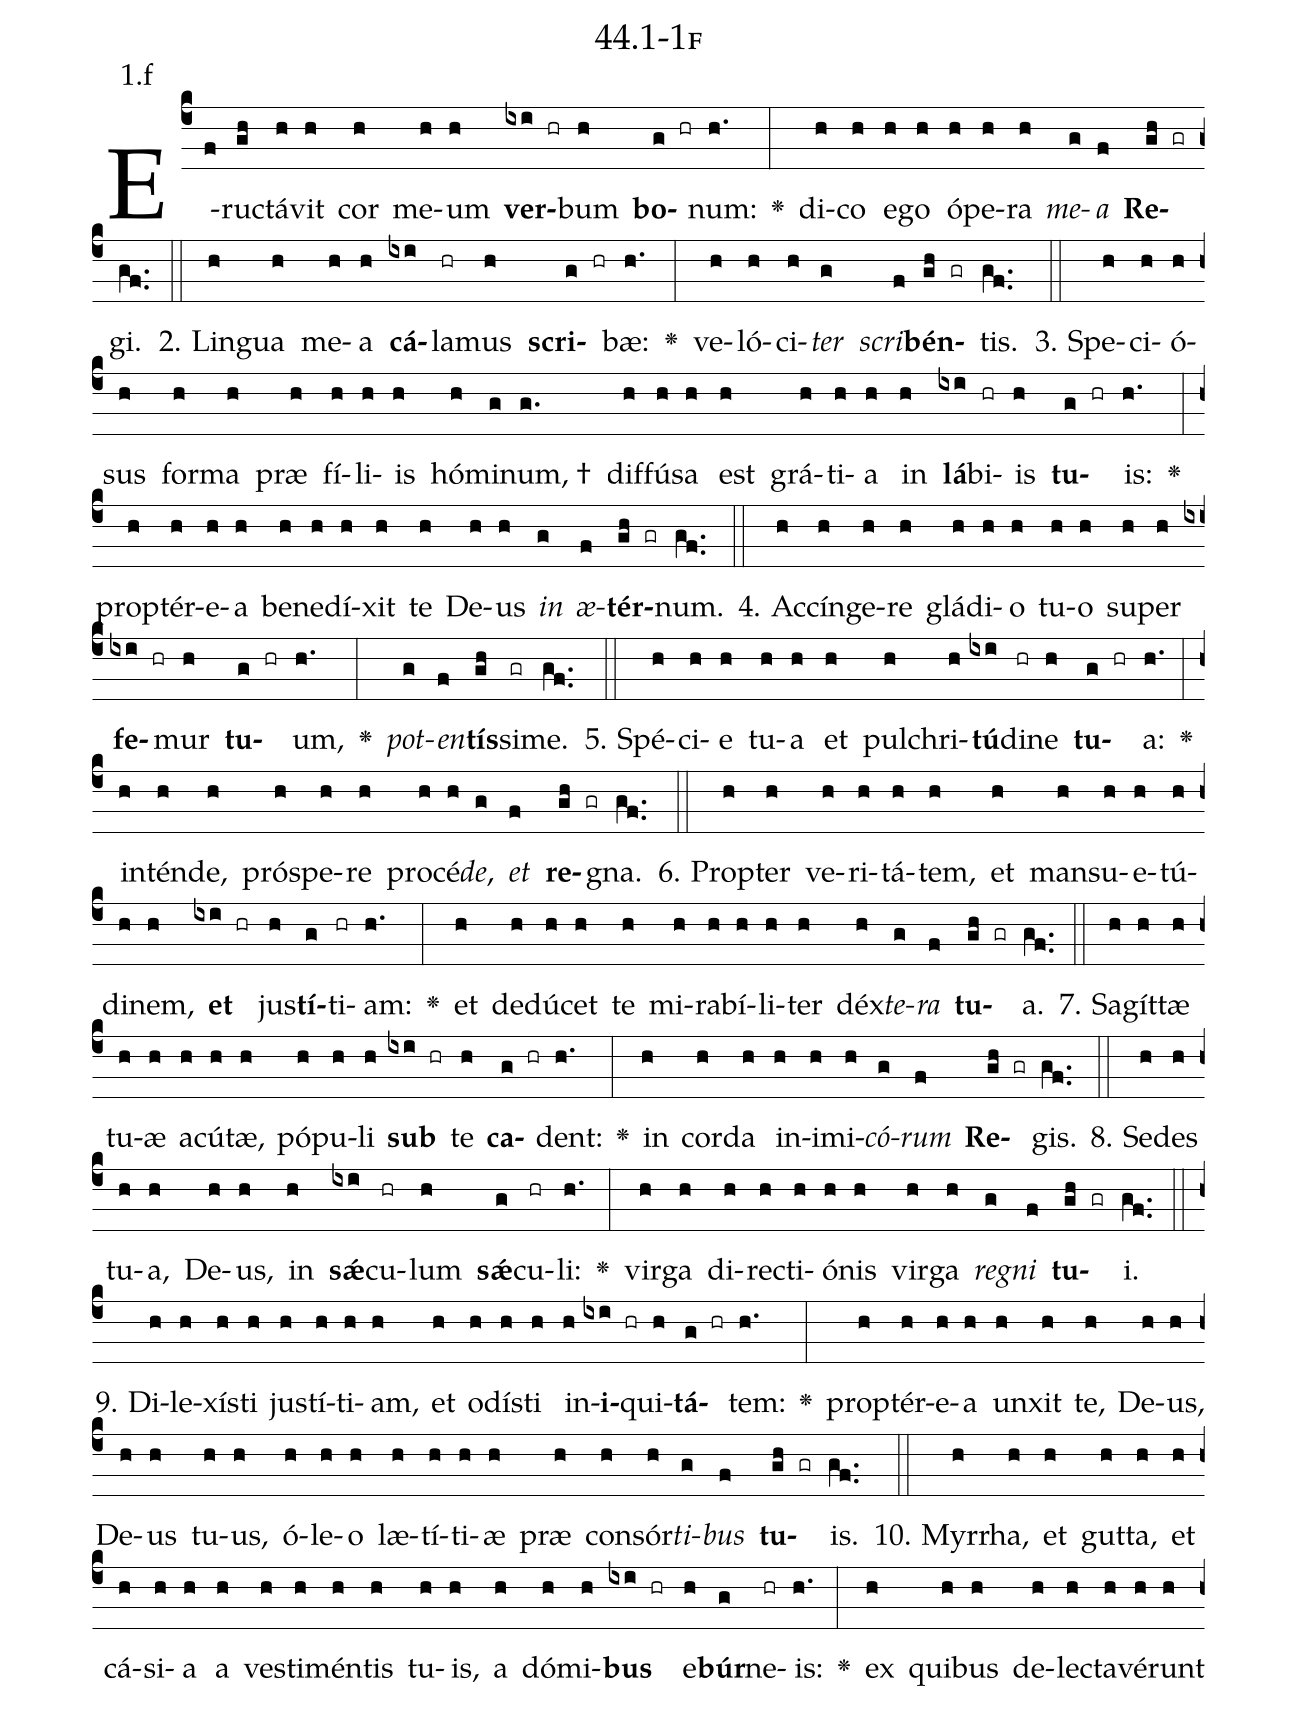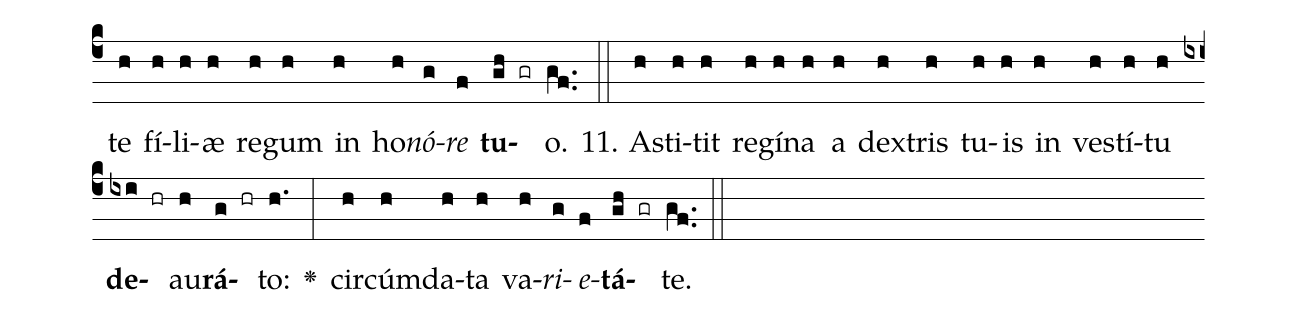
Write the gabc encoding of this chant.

name: 44.1-1f;
annotation: 1.f;
%%
(c4)E(f)ruc(gh)tá(h)vit(h) cor(h) me(h)um(h) <b>ver</b>(ixi hr)bum(h) <b>bo</b>(g hr)num:(h.) <v>\greheightstar</v>(:) di(h)co(h) e(h)go(h) ó(h)pe(h)ra(h) <i>me</i>(g)<i>a</i>(f) <b>Re</b>(gh gr)gi.(gf..) (::)
2. Lin(h)gua(h) me(h)a(h) <b>cá</b>(ixi)la(hr)mus(h) <b>scri</b>(g hr)bæ:(h.) <v>\greheightstar</v>(:) ve(h)ló(h)ci(h)<i>ter</i>(g) <i>scri</i>(f)<b>bén</b>(gh gr)tis.(gf..) (::)
3. Spe(h)ci(h)ó(h)sus(h) for(h)ma(h) præ(h) fí(h)li(h)is(h) hó(h)mi(g)num, †(g.) dif(h)fú(h)sa(h) est(h) grá(h)ti(h)a(h) in(h) <b>lá</b>(ixi)bi(hr)is(h) <b>tu</b>(g hr)is:(h.) <v>\greheightstar</v>(:) prop(h)tér(h)e(h)a(h) be(h)ne(h)dí(h)xit(h) te(h) De(h)us(h) <i>in</i>(g) <i>æ</i>(f)<b>tér</b>(gh gr)num.(gf..) (::)
4. Ac(h)cín(h)ge(h)re(h) glá(h)di(h)o(h) tu(h)o(h) su(h)per(h) <b>fe</b>(ixi hr)mur(h) <b>tu</b>(g hr)um,(h.) <v>\greheightstar</v>(:) <i>pot</i>(g)<i>en</i>(f)<b>tís</b>(gh)si(gr)me.(gf..) (::)
5. Spé(h)ci(h)e(h) tu(h)a(h) et(h) pul(h)chri(h)<b>tú</b>(ixi)di(hr)ne(h) <b>tu</b>(g hr)a:(h.) <v>\greheightstar</v>(:) in(h)tén(h)de,(h) pró(h)spe(h)re(h) pro(h)cé(h)<i>de</i>,(g) <i>et</i>(f) <b>re</b>(gh gr)gna.(gf..) (::)
6. Prop(h)ter(h) ve(h)ri(h)tá(h)tem,(h) et(h) man(h)su(h)e(h)tú(h)di(h)nem,(h) <b>et</b>(ixi hr) jus(h)<b>tí</b>(g)ti(hr)am:(h.) <v>\greheightstar</v>(:) et(h) de(h)dú(h)cet(h) te(h) mi(h)ra(h)bí(h)li(h)ter(h) déx(h)<i>te</i>(g)<i>ra</i>(f) <b>tu</b>(gh gr)a.(gf..) (::)
7. Sa(h)gít(h)tæ(h) tu(h)æ(h) a(h)cú(h)tæ,(h) pó(h)pu(h)li(h) <b>sub</b>(ixi hr) te(h) <b>ca</b>(g hr)dent:(h.) <v>\greheightstar</v>(:) in(h) cor(h)da(h) in(h)i(h)mi(h)<i>có</i>(g)<i>rum</i>(f) <b>Re</b>(gh gr)gis.(gf..) (::)
8. Se(h)des(h) tu(h)a,(h) De(h)us,(h) in(h) <b>sǽ</b>(ixi)cu(hr)lum(h) <b>sǽ</b>(g)cu(hr)li:(h.) <v>\greheightstar</v>(:) vir(h)ga(h) di(h)rec(h)ti(h)ó(h)nis(h) vir(h)ga(h) <i>re</i>(g)<i>gni</i>(f) <b>tu</b>(gh gr)i.(gf..) (::)
9. Di(h)le(h)xís(h)ti(h) jus(h)tí(h)ti(h)am,(h) et(h) o(h)dís(h)ti(h) in(h)<b>i</b>(ixi hr)qui(h)<b>tá</b>(g hr)tem:(h.) <v>\greheightstar</v>(:) prop(h)tér(h)e(h)a(h) un(h)xit(h) te,(h) De(h)us,(h) De(h)us(h) tu(h)us,(h) ó(h)le(h)o(h) læ(h)tí(h)ti(h)æ(h) præ(h) con(h)sór(h)<i>ti</i>(g)<i>bus</i>(f) <b>tu</b>(gh gr)is.(gf..) (::)
10. Myr(h)rha,(h) et(h) gut(h)ta,(h) et(h) cá(h)si(h)a(h) a(h) ves(h)ti(h)mén(h)tis(h) tu(h)is,(h) a(h) dó(h)mi(h)<b>bus</b>(ixi hr) e(h)<b>búr</b>(g)ne(hr)is:(h.) <v>\greheightstar</v>(:) ex(h) qui(h)bus(h) de(h)lec(h)ta(h)vé(h)runt(h) te(h) fí(h)li(h)æ(h) re(h)gum(h) in(h) ho(h)<i>nó</i>(g)<i>re</i>(f) <b>tu</b>(gh gr)o.(gf..) (::)
11. A(h)sti(h)tit(h) re(h)gí(h)na(h) a(h) dex(h)tris(h) tu(h)is(h) in(h) ves(h)tí(h)tu(h) <b>de</b>(ixi hr)au(h)<b>rá</b>(g hr)to:(h.) <v>\greheightstar</v>(:) cir(h)cúm(h)da(h)ta(h) va(h)<i>ri</i>(g)<i>e</i>(f)<b>tá</b>(gh gr)te.(gf..) (::)
